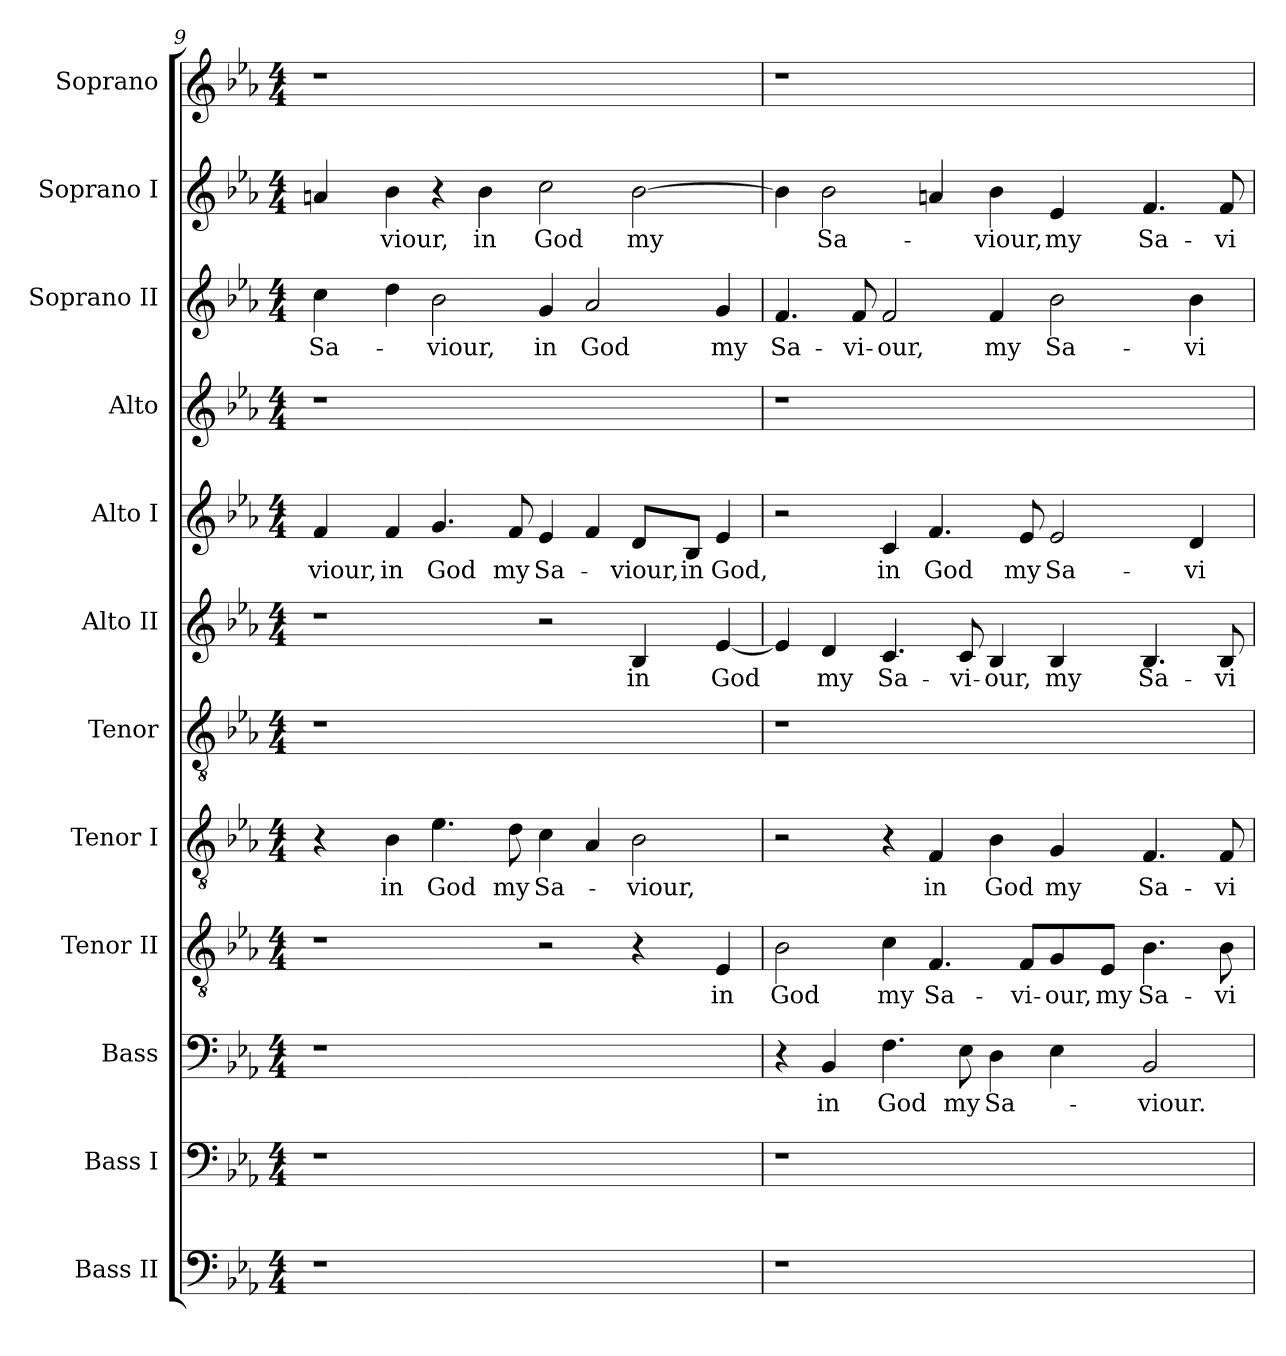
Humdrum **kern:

**kern	**kern	**kern	**text	**kern	**text	**kern	**text	**kern	**kern	**text	**kern	**text	**kern	**kern	**text	**kern	**text	**kern
*part12	*part11	*part10	*part10	*part9	*part9	*part8	*part8	*part7	*part6	*part6	*part5	*part5	*part4	*part3	*part3	*part2	*part2	*part1
*staff12	*staff11	*staff10	*staff10	*staff9	*staff9	*staff8	*staff8	*staff7	*staff6	*staff6	*staff5	*staff5	*staff4	*staff3	*staff3	*staff2	*staff2	*staff1
*I"Bass II	*I"Bass I	*I"Bass	*	*I"Tenor II	*	*I"Tenor I	*	*I"Tenor	*I"Alto II	*	*I"Alto I	*	*I"Alto	*I"Soprano II	*	*I"Soprano I	*	*I"Soprano
*I'BII	*I'BI	*I'B	*	*I'TII	*	*I'TI	*	*I'T	*I'AII	*	*I'AI	*	*I'A	*I'SII	*	*I'SI	*	*I'S
!!LO:PB:g=z
*clefF4	*clefF4	*clefF4	*	*clefGv2	*	*clefGv2	*	*clefGv2	*clefG2	*	*clefG2	*	*clefG2	*clefG2	*	*clefG2	*	*clefG2
*ITrd7c12	*	*ITrd7c12	*	*ITrd7c12	*	*ITrd7c12	*	*ITrd7c12	*	*	*	*	*	*	*	*	*	*
*k[b-e-a-]	*k[b-e-a-]	*k[b-e-a-]	*	*k[b-e-a-]	*	*k[b-e-a-]	*	*k[b-e-a-]	*k[b-e-a-]	*	*k[b-e-a-]	*	*k[b-e-a-]	*k[b-e-a-]	*	*k[b-e-a-]	*	*k[b-e-a-]
*E-:	*E-:	*E-:	*	*E-:	*	*E-:	*	*E-:	*E-:	*	*E-:	*	*E-:	*E-:	*	*E-:	*	*E-:
*M4/4	*M4/4	*M4/4	*	*M4/4	*	*M4/4	*	*M4/4	*M4/4	*	*M4/4	*	*M4/4	*M4/4	*	*M4/4	*	*M4/4
=9	=9	=9	=9	=9	=9	=9	=9	=9	=9	=9	=9	=9	=9	=9	=9	=9	=9	=9
!LO:N:vis=1	!LO:N:vis=1	!LO:N:vis=1	!	!	!	!	!	!LO:N:vis=1	!	!	!	!	!	!	!	!	!	!
!	!	!	!	!	!	!	!	!	!	!	!	!LO:LY:b:color=#000000	!LO:N:vis=1	!	!	!	!	!
!	!	!	!	!	!	!	!	!	!	!	!	!	!	!	!LO:LY:b:color=#000000	!	!	!LO:N:vis=1
1r	1r	1r	.	1r	.	4r	.	1r	1r	.	4fi/	-viour,	1r	4cci\	Sa-	4ani/	.	1r
!	!	!	!	!	!	!	!LO:LY:b:color=#000000	!	!	!	!	!	!	!	!	!	!	!
!	!	!	!	!	!	!	!	!	!	!	!	!LO:LY:b:color=#000000	!	!	!	!	!	!
!	!	!	!	!	!	!	!	!	!	!	!	!	!	!	!	!	!LO:LY:b:color=#000000	!
.	.	.	.	.	.	4BB-i\	in	.	.	.	4fi/	in	.	4ddi\	.	4b-i\	-viour,	.
!	!	!	!	!	!	!	!LO:LY:b:color=#000000	!	!	!	!	!	!	!	!	!	!	!
!	!	!	!	!	!	!	!	!	!	!	!	!LO:LY:b:color=#000000	!	!	!	!	!	!
!	!	!	!	!	!	!	!	!	!	!	!	!	!	!	!LO:LY:b:color=#000000	!	!	!
.	.	.	.	.	.	4.E-i\	God	.	.	.	4.gi/	God	.	2b-i\	-viour,	4r	.	.
!	!	!	!	!	!	!	!	!	!	!	!	!	!	!	!	!	!LO:LY:b:color=#000000	!
.	.	.	.	.	.	.	.	.	.	.	.	.	.	.	.	4b-i\	in	.
!	!	!	!	!	!	!	!LO:LY:b:color=#000000	!	!	!	!	!	!	!	!	!	!	!
!	!	!	!	!	!	!	!	!	!	!	!	!LO:LY:b:color=#000000	!	!	!	!	!	!
.	.	.	.	.	.	8Di\	my	.	.	.	8fi/	my	.	.	.	.	.	.
!	!	!	!	!	!	!	!LO:LY:b:color=#000000	!	!	!	!	!	!	!	!	!	!	!
!	!	!	!	!	!	!	!	!	!	!	!	!LO:LY:b:color=#000000	!	!	!	!	!	!
!	!	!	!	!	!	!	!	!	!	!	!	!	!	!	!LO:LY:b:color=#000000	!	!	!
!	!	!	!	!	!	!	!	!	!	!	!	!	!	!	!	!	!LO:LY:b:color=#000000	!
1ryy	1ryy	1ryy	.	2r	.	4Ci\	Sa-	1ryy	2r	.	4e-i/	Sa-	1ryy	4gi/	in	2cci\	God	1ryy
!	!	!	!	!	!	!	!	!	!	!	!	!	!	!	!LO:LY:b:color=#000000	!	!	!
.	.	.	.	.	.	4AA-i/	.	.	.	.	4fi/	.	.	2a-i/	God	.	.	.
!	!	!	!	!	!	!	!LO:LY:b:color=#000000	!	!	!	!	!	!	!	!	!	!	!
!	!	!	!	!	!	!	!	!	!	!LO:LY:b:color=#000000	!	!	!	!	!	!	!	!
!	!	!	!	!	!	!	!	!	!	!	!	!LO:LY:b:color=#000000	!	!	!	!	!	!
!	!	!	!	!	!	!	!	!	!	!	!	!	!	!	!	!	!LO:LY:b:color=#000000	!
.	.	.	.	4r	.	2BB-i\	-viour,	.	4B-i/	in	8di/L	-viour,	.	.	.	[>2b-i\	my	.
!	!	!	!	!	!	!	!	!	!	!	!	!LO:LY:b:color=#000000	!	!	!	!	!	!
.	.	.	.	.	.	.	.	.	.	.	8B-i/J	in	.	.	.	.	.	.
!	!	!	!	!	!LO:LY:b:color=#000000	!	!	!	!	!	!	!	!	!	!	!	!	!
!	!	!	!	!	!	!	!	!	!	!LO:LY:b:color=#000000	!	!	!	!	!	!	!	!
!	!	!	!	!	!	!	!	!	!	!	!	!LO:LY:b:color=#000000	!	!	!	!	!	!
!	!	!	!	!	!	!	!	!	!	!	!	!	!	!	!LO:LY:b:color=#000000	!	!	!
.	.	.	.	4EE-i/	in	.	.	.	[<4e-i/	God	4e-i/	God,	.	4gi/	my	.	.	.
=10	=10	=10	=10	=10	=10	=10	=10	=10	=10	=10	=10	=10	=10	=10	=10	=10	=10	=10
!LO:N:vis=1	!LO:N:vis=1	!	!	!	!	!	!	!	!	!	!	!	!	!	!	!	!	!
!	!	!	!	!	!LO:LY:b:color=#000000	!	!	!LO:N:vis=1	!	!	!	!	!LO:N:vis=1	!	!	!	!	!
!	!	!	!	!	!	!	!	!	!	!	!	!	!	!	!LO:LY:b:color=#000000	!	!	!LO:N:vis=1
1r	1r	4r	.	2BB-i\	God	2r	.	1r	4e-i/]	.	2r	.	1r	4.fi/	Sa-	4b-i\]	.	1r
!	!	!	!LO:LY:b:color=#000000	!	!	!	!	!	!	!	!	!	!	!	!	!	!	!
!	!	!	!	!	!	!	!	!	!	!LO:LY:b:color=#000000	!	!	!	!	!	!	!	!
!	!	!	!	!	!	!	!	!	!	!	!	!	!	!	!	!	!LO:LY:b:color=#000000	!
.	.	4BBB-i/	in	.	.	.	.	.	4di/	my	.	.	.	.	.	2b-i\	Sa-	.
!	!	!	!	!	!	!	!	!	!	!	!	!	!	!	!LO:LY:b:color=#000000	!	!	!
.	.	.	.	.	.	.	.	.	.	.	.	.	.	8fi/	-vi-	.	.	.
!	!	!	!LO:LY:b:color=#000000	!	!	!	!	!	!	!	!	!	!	!	!	!	!	!
!	!	!	!	!	!LO:LY:b:color=#000000	!	!	!	!	!	!	!	!	!	!	!	!	!
!	!	!	!	!	!	!	!	!	!	!LO:LY:b:color=#000000	!	!	!	!	!	!	!	!
!	!	!	!	!	!	!	!	!	!	!	!	!LO:LY:b:color=#000000	!	!	!	!	!	!
!	!	!	!	!	!	!	!	!	!	!	!	!	!	!	!LO:LY:b:color=#000000	!	!	!
.	.	4.FFi\	God	4Ci\	my	4r	.	.	4.ci/	Sa-	4ci/	in	.	2fi/	-our,	.	.	.
!	!	!	!	!	!LO:LY:b:color=#000000	!	!	!	!	!	!	!	!	!	!	!	!	!
!	!	!	!	!	!	!	!LO:LY:b:color=#000000	!	!	!	!	!	!	!	!	!	!	!
!	!	!	!	!	!	!	!	!	!	!	!	!LO:LY:b:color=#000000	!	!	!	!	!	!
.	.	.	.	4.FFi/	Sa-	4FFi/	in	.	.	.	4.fi/	God	.	.	.	4ani/	.	.
!	!	!	!LO:LY:b:color=#000000	!	!	!	!	!	!	!	!	!	!	!	!	!	!	!
!	!	!	!	!	!	!	!	!	!	!LO:LY:b:color=#000000	!	!	!	!	!	!	!	!
.	.	8EE-i\	my	.	.	.	.	.	8ci/	-vi-	.	.	.	.	.	.	.	.
!	!	!	!LO:LY:b:color=#000000	!	!	!	!	!	!	!	!	!	!	!	!	!	!	!
!	!	!	!	!	!	!	!LO:LY:b:color=#000000	!	!	!	!	!	!	!	!	!	!	!
!	!	!	!	!	!	!	!	!	!	!LO:LY:b:color=#000000	!	!	!	!	!	!	!	!
!	!	!	!	!	!	!	!	!	!	!	!	!	!	!	!LO:LY:b:color=#000000	!	!	!
!	!	!	!	!	!	!	!	!	!	!	!	!	!	!	!	!	!LO:LY:b:color=#000000	!
1ryy	1ryy	4DDi\	Sa-	.	.	4BB-i\	God	1ryy	4B-i/	-our,	.	.	1ryy	4fi/	my	4b-i\	-viour,	1ryy
!	!	!	!	!	!LO:LY:b:color=#000000	!	!	!	!	!	!	!	!	!	!	!	!	!
!	!	!	!	!	!	!	!	!	!	!	!	!LO:LY:b:color=#000000	!	!	!	!	!	!
.	.	.	.	8FFi/L	-vi-	.	.	.	.	.	8e-i/	my	.	.	.	.	.	.
!	!	!	!	!	!LO:LY:b:color=#000000	!	!	!	!	!	!	!	!	!	!	!	!	!
!	!	!	!	!	!	!	!LO:LY:b:color=#000000	!	!	!	!	!	!	!	!	!	!	!
!	!	!	!	!	!	!	!	!	!	!LO:LY:b:color=#000000	!	!	!	!	!	!	!	!
!	!	!	!	!	!	!	!	!	!	!	!	!LO:LY:b:color=#000000	!	!	!	!	!	!
!	!	!	!	!	!	!	!	!	!	!	!	!	!	!	!LO:LY:b:color=#000000	!	!	!
!	!	!	!	!	!	!	!	!	!	!	!	!	!	!	!	!	!LO:LY:b:color=#000000	!
.	.	4EE-i\	.	8GGi/	-our,	4GGi/	my	.	4B-i/	my	2e-i/	Sa-	.	2b-i\	Sa-	4e-i/	my	.
!	!	!	!	!	!LO:LY:b:color=#000000	!	!	!	!	!	!	!	!	!	!	!	!	!
.	.	.	.	8EE-i/J	my	.	.	.	.	.	.	.	.	.	.	.	.	.
!	!	!	!LO:LY:b:color=#000000	!	!	!	!	!	!	!	!	!	!	!	!	!	!	!
!	!	!	!	!	!LO:LY:b:color=#000000	!	!	!	!	!	!	!	!	!	!	!	!	!
!	!	!	!	!	!	!	!LO:LY:b:color=#000000	!	!	!	!	!	!	!	!	!	!	!
!	!	!	!	!	!	!	!	!	!	!LO:LY:b:color=#000000	!	!	!	!	!	!	!	!
!	!	!	!	!	!	!	!	!	!	!	!	!	!	!	!	!	!LO:LY:b:color=#000000	!
.	.	2BBB-i/	-viour.	4.BB-i\	Sa-	4.FFi/	Sa-	.	4.B-i/	Sa-	.	.	.	.	.	4.fi/	Sa-	.
!	!	!	!	!	!	!	!	!	!	!	!	!LO:LY:b:color=#000000	!	!	!	!	!	!
!	!	!	!	!	!	!	!	!	!	!	!	!	!	!	!LO:LY:b:color=#000000	!	!	!
.	.	.	.	.	.	.	.	.	.	.	4di/	-vi-	.	4b-i\	-vi-	.	.	.
!	!	!	!	!	!LO:LY:b:color=#000000	!	!	!	!	!	!	!	!	!	!	!	!	!
!	!	!	!	!	!	!	!LO:LY:b:color=#000000	!	!	!	!	!	!	!	!	!	!	!
!	!	!	!	!	!	!	!	!	!	!LO:LY:b:color=#000000	!	!	!	!	!	!	!	!
!	!	!	!	!	!	!	!	!	!	!	!	!	!	!	!	!	!LO:LY:b:color=#000000	!
.	.	.	.	8BB-i\	-vi-	8FFi/	-vi-	.	8B-i/	-vi-	.	.	.	.	.	8fi/	-vi-	.
=	=	=	=	=	=	=	=	=	=	=	=	=	=	=	=	=	=	=
*-	*-	*-	*-	*-	*-	*-	*-	*-	*-	*-	*-	*-	*-	*-	*-	*-	*-	*-
